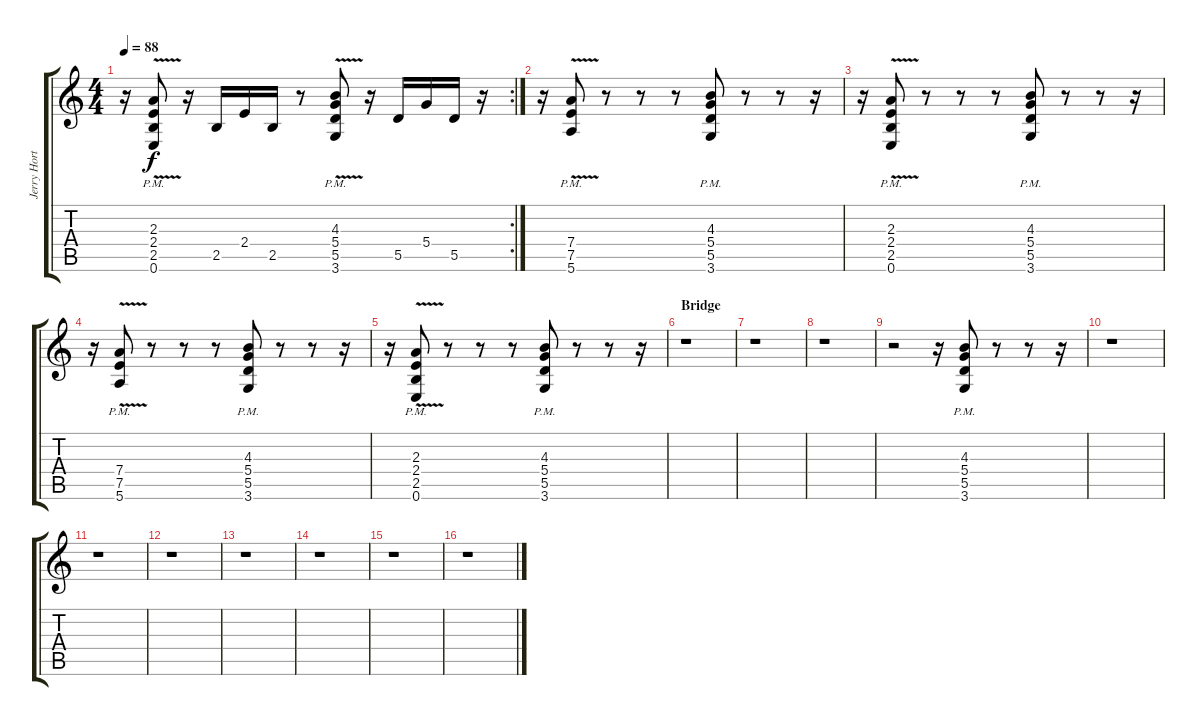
\track ("Jerry Horton" "Jerry Hort") {instrument overdrivenguitar}
\staff {score tabs}
\tuning (E4 B3 G3 D3 A2 E2) {hide}
\rc 2
\ts (4 4)
\tempo 88
\clef g2
\ks c
r.16{dy f} (2.3{v pm} 2.4{v pm} 2.5{v pm} 0.6{v pm}).8 r.16 2.5.16 2.4.16 2.5.16 r.8 (4.3{v pm} 5.4{v pm} 5.5{v pm} 3.6{v pm}).8 r.16 5.5.16 5.4.16 5.5.16 r.16 |
r.16 (7.4{v pm} 7.5{v pm} 5.6{v pm}).8 r.8 r.8 r.8 (4.3{pm} 5.4{pm} 5.5{pm} 3.6{pm}).8 r.8 r.8 r.16 |
r.16 (2.3{v pm} 2.4{v pm} 2.5{v pm} 0.6{v pm}).8 r.8 r.8 r.8 (4.3{pm} 5.4{pm} 5.5{pm} 3.6{pm}).8 r.8 r.8 r.16 |
r.16 (7.4{v pm} 7.5{v pm} 5.6{v pm}).8 r.8 r.8 r.8 (4.3{pm} 5.4{pm} 5.5{pm} 3.6{pm}).8 r.8 r.8 r.16 |
r.16 (2.3{v pm} 2.4{v pm} 2.5{v pm} 0.6{v pm}).8 r.8 r.8 r.8 (4.3{pm} 5.4{pm} 5.5{pm} 3.6{pm}).8 r.8 r.8 r.16 |
\section ("" "Bridge")
r.1 |
r.1 |
r.1 |
r.2 r.16 (4.3{pm} 5.4{pm} 5.5{pm} 3.6{pm}).8 r.8 r.8 r.16 |
r.1 |
r.1 |
r.1 |
r.1 |
r.1 |
r.1 |
r.1
